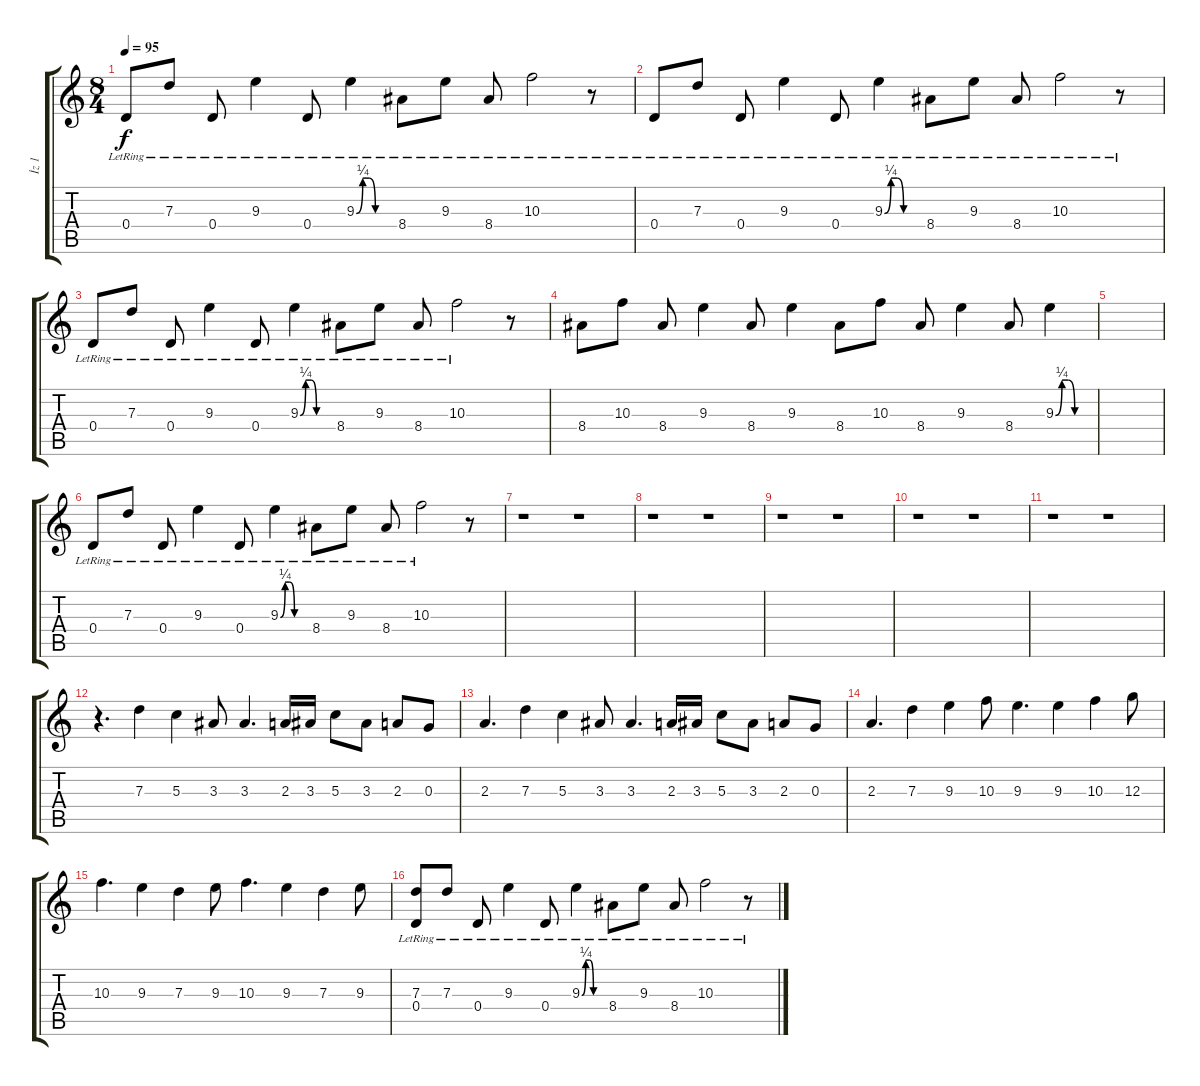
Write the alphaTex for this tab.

\track ("İz 1" "İz 1") {instrument electricguitarjazz}
\staff {score tabs}
\tuning (E4 B3 G3 D3 A2 E2) {hide}
\ts (8 4)
\tempo 95
\clef g2
\ks c
0.4{lr}.8{dy f} 7.3{lr}.8 0.4{lr}.8 9.3{lr}.4 0.4{lr}.8 9.3{be (custom 0 0 10 1 20 1 30 0 60 0) lr}.4 8.4{lr}.8 9.3{lr}.8 8.4{lr}.8 10.3{lr}.2 r.8 |
0.4{lr}.8 7.3{lr}.8 0.4{lr}.8 9.3{lr}.4 0.4{lr}.8 9.3{be (custom 0 0 10 1 20 1 30 0 60 0) lr}.4 8.4{lr}.8 9.3{lr}.8 8.4{lr}.8 10.3{lr}.2 r.8 |
0.4{lr}.8 7.3{lr}.8 0.4{lr}.8 9.3{lr}.4 0.4{lr}.8 9.3{be (custom 0 0 10 1 20 1 30 0 60 0) lr}.4 8.4{lr}.8 9.3{lr}.8 8.4{lr}.8 10.3{lr}.2 r.8 |
8.4.8 10.3.8 8.4.8 9.3.4 8.4.8 9.3.4 8.4.8 10.3.8 8.4.8 9.3.4 8.4.8 9.3{be (custom 0 0 10 1 20 1 30 0 60 0)}.4 |
|
0.4{lr}.8 7.3{lr}.8 0.4{lr}.8 9.3{lr}.4 0.4{lr}.8 9.3{be (custom 0 0 10 1 20 1 30 0 60 0) lr}.4 8.4{lr}.8 9.3{lr}.8 8.4{lr}.8 10.3{lr}.2 r.8 |
r.1 r.1 |
r.1 r.1 |
r.1 r.1 |
r.1 r.1 |
r.1 r.1 |
r.4{d} 7.3.4 5.3.4 3.3.8 3.3.4{d} 2.3.16 3.3.16 5.3.8 3.3.8 2.3.8 0.3.8 |
2.3.4{d} 7.3.4 5.3.4 3.3.8 3.3.4{d} 2.3.16 3.3.16 5.3.8 3.3.8 2.3.8 0.3.8 |
2.3.4{d} 7.3.4 9.3.4 10.3.8 9.3.4{d} 9.3.4 10.3.4 12.3.8 |
10.3.4{d} 9.3.4 7.3.4 9.3.8 10.3.4{d} 9.3.4 7.3.4 9.3.8 |
(7.3 0.4{lr}).8 7.3{lr}.8 0.4{lr}.8 9.3{lr}.4 0.4{lr}.8 9.3{be (custom 0 0 10 1 20 1 30 0 60 0) lr}.4 8.4{lr}.8 9.3{lr}.8 8.4{lr}.8 10.3{lr}.2 r.8
